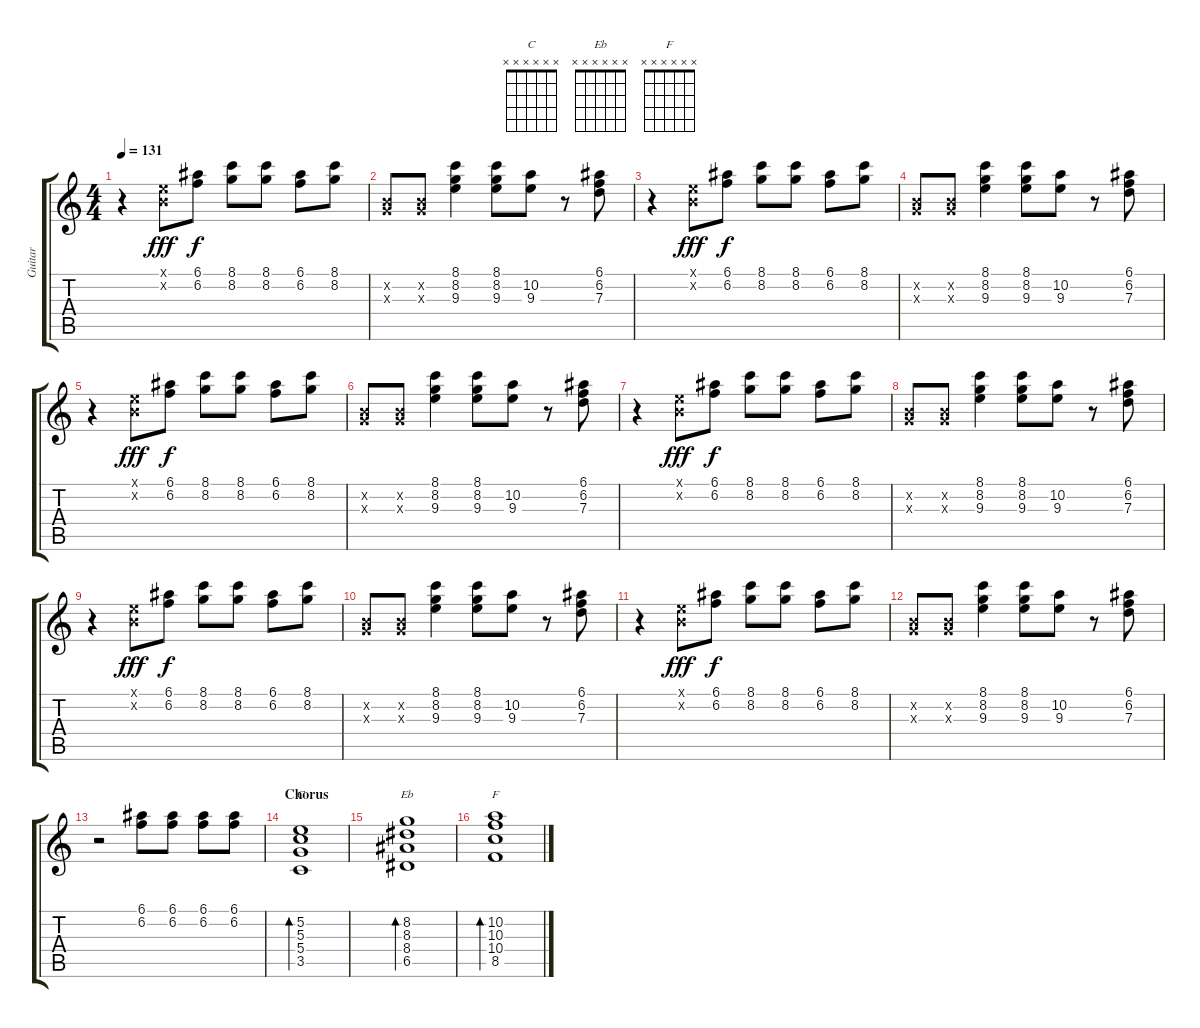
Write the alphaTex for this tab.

\track ("Guitar" "Guitar") {instrument electricguitarclean}
\staff {score tabs}
\tuning (E4 B3 G3 D3 A2 E2) {hide}
\chord ("C" x x x x x x) {firstfret 0}
\chord ("Eb" x x x x x x) {firstfret 0}
\chord ("F" x x x x x x) {firstfret 0}
\ts (4 4)
\tempo 131
\clef g2
\ks c
r.4{dy f} (0.1{x} 0.2{x}).8{dy fff} (6.1 6.2).8{dy f} (8.1 8.2).8 (8.1 8.2).8 (6.1 6.2).8 (8.1 8.2).8 |
(0.2{x} 0.3{x}).8 (0.2{x} 0.3{x}).8 (8.1 8.2 9.3).4 (8.1 8.2 9.3).8 (10.2 9.3).8 r.8 (6.1 6.2 7.3).8 |
r.4 (0.1{x} 0.2{x}).8{dy fff} (6.1 6.2).8{dy f} (8.1 8.2).8 (8.1 8.2).8 (6.1 6.2).8 (8.1 8.2).8 |
(0.2{x} 0.3{x}).8 (0.2{x} 0.3{x}).8 (8.1 8.2 9.3).4 (8.1 8.2 9.3).8 (10.2 9.3).8 r.8 (6.1 6.2 7.3).8 |
r.4 (0.1{x} 0.2{x}).8{dy fff} (6.1 6.2).8{dy f} (8.1 8.2).8 (8.1 8.2).8 (6.1 6.2).8 (8.1 8.2).8 |
(0.2{x} 0.3{x}).8 (0.2{x} 0.3{x}).8 (8.1 8.2 9.3).4 (8.1 8.2 9.3).8 (10.2 9.3).8 r.8 (6.1 6.2 7.3).8 |
r.4 (0.1{x} 0.2{x}).8{dy fff} (6.1 6.2).8{dy f} (8.1 8.2).8 (8.1 8.2).8 (6.1 6.2).8 (8.1 8.2).8 |
(0.2{x} 0.3{x}).8 (0.2{x} 0.3{x}).8 (8.1 8.2 9.3).4 (8.1 8.2 9.3).8 (10.2 9.3).8 r.8 (6.1 6.2 7.3).8 |
r.4 (0.1{x} 0.2{x}).8{dy fff} (6.1 6.2).8{dy f} (8.1 8.2).8 (8.1 8.2).8 (6.1 6.2).8 (8.1 8.2).8 |
(0.2{x} 0.3{x}).8 (0.2{x} 0.3{x}).8 (8.1 8.2 9.3).4 (8.1 8.2 9.3).8 (10.2 9.3).8 r.8 (6.1 6.2 7.3).8 |
r.4 (0.1{x} 0.2{x}).8{dy fff} (6.1 6.2).8{dy f} (8.1 8.2).8 (8.1 8.2).8 (6.1 6.2).8 (8.1 8.2).8 |
(0.2{x} 0.3{x}).8 (0.2{x} 0.3{x}).8 (8.1 8.2 9.3).4 (8.1 8.2 9.3).8 (10.2 9.3).8 r.8 (6.1 6.2 7.3).8 |
r.2 (6.1 6.2).8 (6.1 6.2).8 (6.1 6.2).8 (6.1 6.2).8 |
\section ("" "Chorus")
(5.2 5.3 5.4 3.5).1{bd 120 ch "C"} |
(8.2 8.3 8.4 6.5).1{bd 120 ch "Eb"} |
(10.2 10.3 10.4 8.5).1{bd 120 ch "F"}
